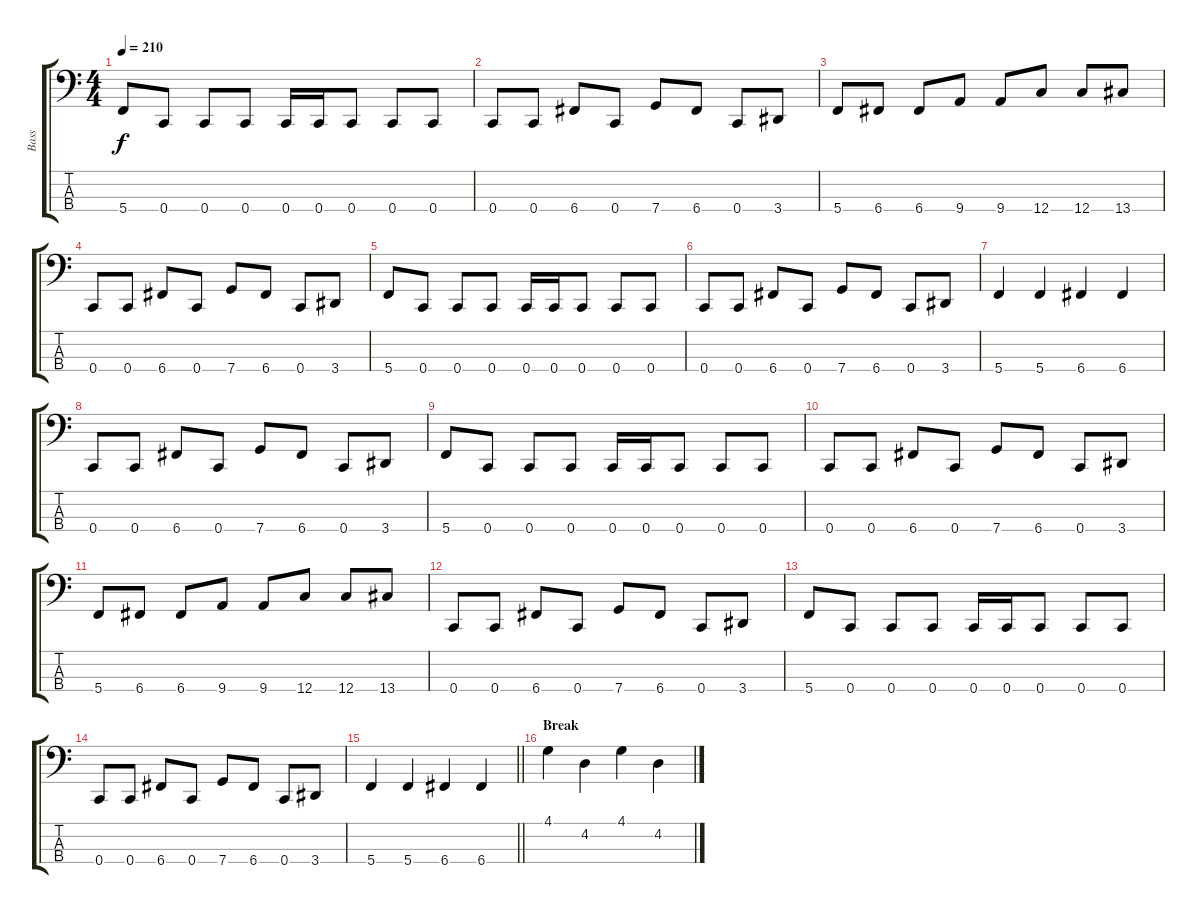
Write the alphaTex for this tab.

\track ("Bass" "Bass") {instrument electricbasspick}
\staff {score tabs}
\tuning (Eb2 Bb1 F1 C1) {hide}
\ts (4 4)
\tempo 210
\clef f4
\ks c
5.4.8{dy f} 0.4.8 0.4.8 0.4.8 0.4.16 0.4.16 0.4.8 0.4.8 0.4.8 |
0.4.8 0.4.8 6.4.8 0.4.8 7.4.8 6.4.8 0.4.8 3.4.8 |
5.4.8 6.4.8 6.4.8 9.4.8 9.4.8 12.4.8 12.4.8 13.4.8 |
0.4.8 0.4.8 6.4.8 0.4.8 7.4.8 6.4.8 0.4.8 3.4.8 |
5.4.8 0.4.8 0.4.8 0.4.8 0.4.16 0.4.16 0.4.8 0.4.8 0.4.8 |
0.4.8 0.4.8 6.4.8 0.4.8 7.4.8 6.4.8 0.4.8 3.4.8 |
5.4.4 5.4.4 6.4.4 6.4.4 |
0.4.8 0.4.8 6.4.8 0.4.8 7.4.8 6.4.8 0.4.8 3.4.8 |
5.4.8 0.4.8 0.4.8 0.4.8 0.4.16 0.4.16 0.4.8 0.4.8 0.4.8 |
0.4.8 0.4.8 6.4.8 0.4.8 7.4.8 6.4.8 0.4.8 3.4.8 |
5.4.8 6.4.8 6.4.8 9.4.8 9.4.8 12.4.8 12.4.8 13.4.8 |
0.4.8 0.4.8 6.4.8 0.4.8 7.4.8 6.4.8 0.4.8 3.4.8 |
5.4.8 0.4.8 0.4.8 0.4.8 0.4.16 0.4.16 0.4.8 0.4.8 0.4.8 |
0.4.8 0.4.8 6.4.8 0.4.8 7.4.8 6.4.8 0.4.8 3.4.8 |
\barLineRight lightlight
5.4.4 5.4.4 6.4.4 6.4.4 |
\section ("" "Break")
4.1.4 4.2.4 4.1.4 4.2.4
